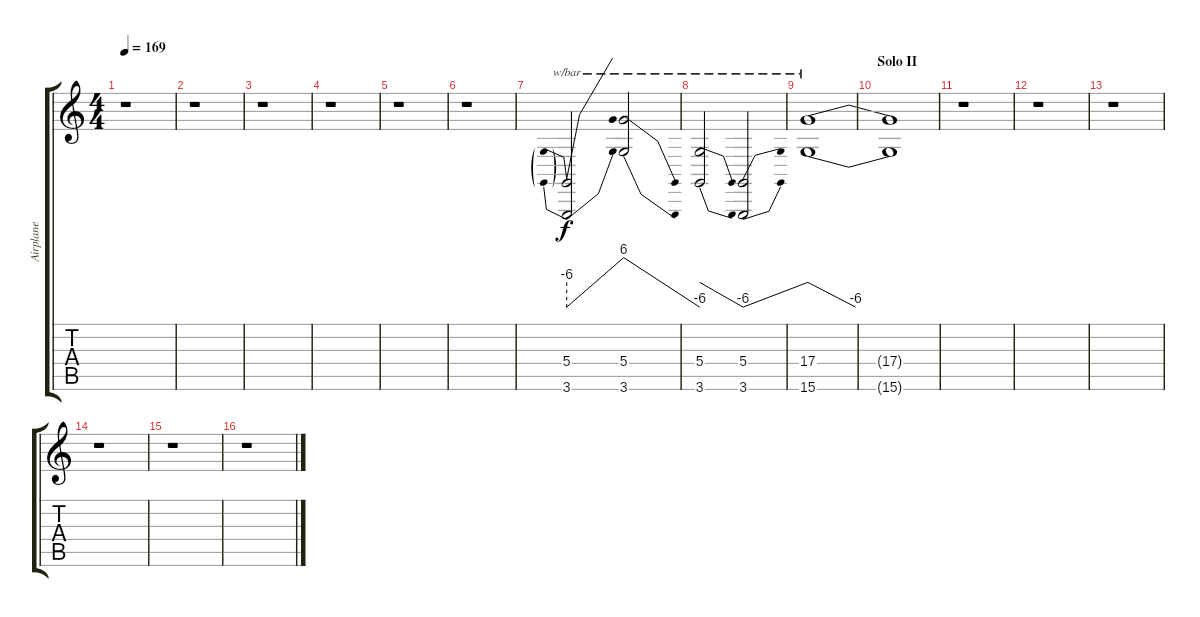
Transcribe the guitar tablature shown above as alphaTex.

\track ("Airplane" "Airplane") {instrument lead2sawtooth}
\staff {score tabs}
\tuning (E4 B3 G3 D3 A2 E2) {hide}
\ts (4 4)
\tempo 169
\clef g2
\ks c
r.1{dy f} |
r.1 |
r.1 |
r.1 |
r.1 |
r.1 |
(5.4 3.6).2{tbe (predivedive default 0 -24 60 24)} (5.4 3.6).2{tbe (dive default 0 24 60 -24)} |
(5.4 3.6).2{tbe (dive default 0 0 60 -24)} (5.4 3.6).2{tbe (dive default 0 -24 60 0)} |
(17.4 15.6).1{tbe (dive default 0 0 60 -24)} |
\section ("" "Solo II")
(17.4{t} 15.6{t}).1 |
r.1 |
r.1 |
r.1 |
r.1 |
r.1 |
r.1
